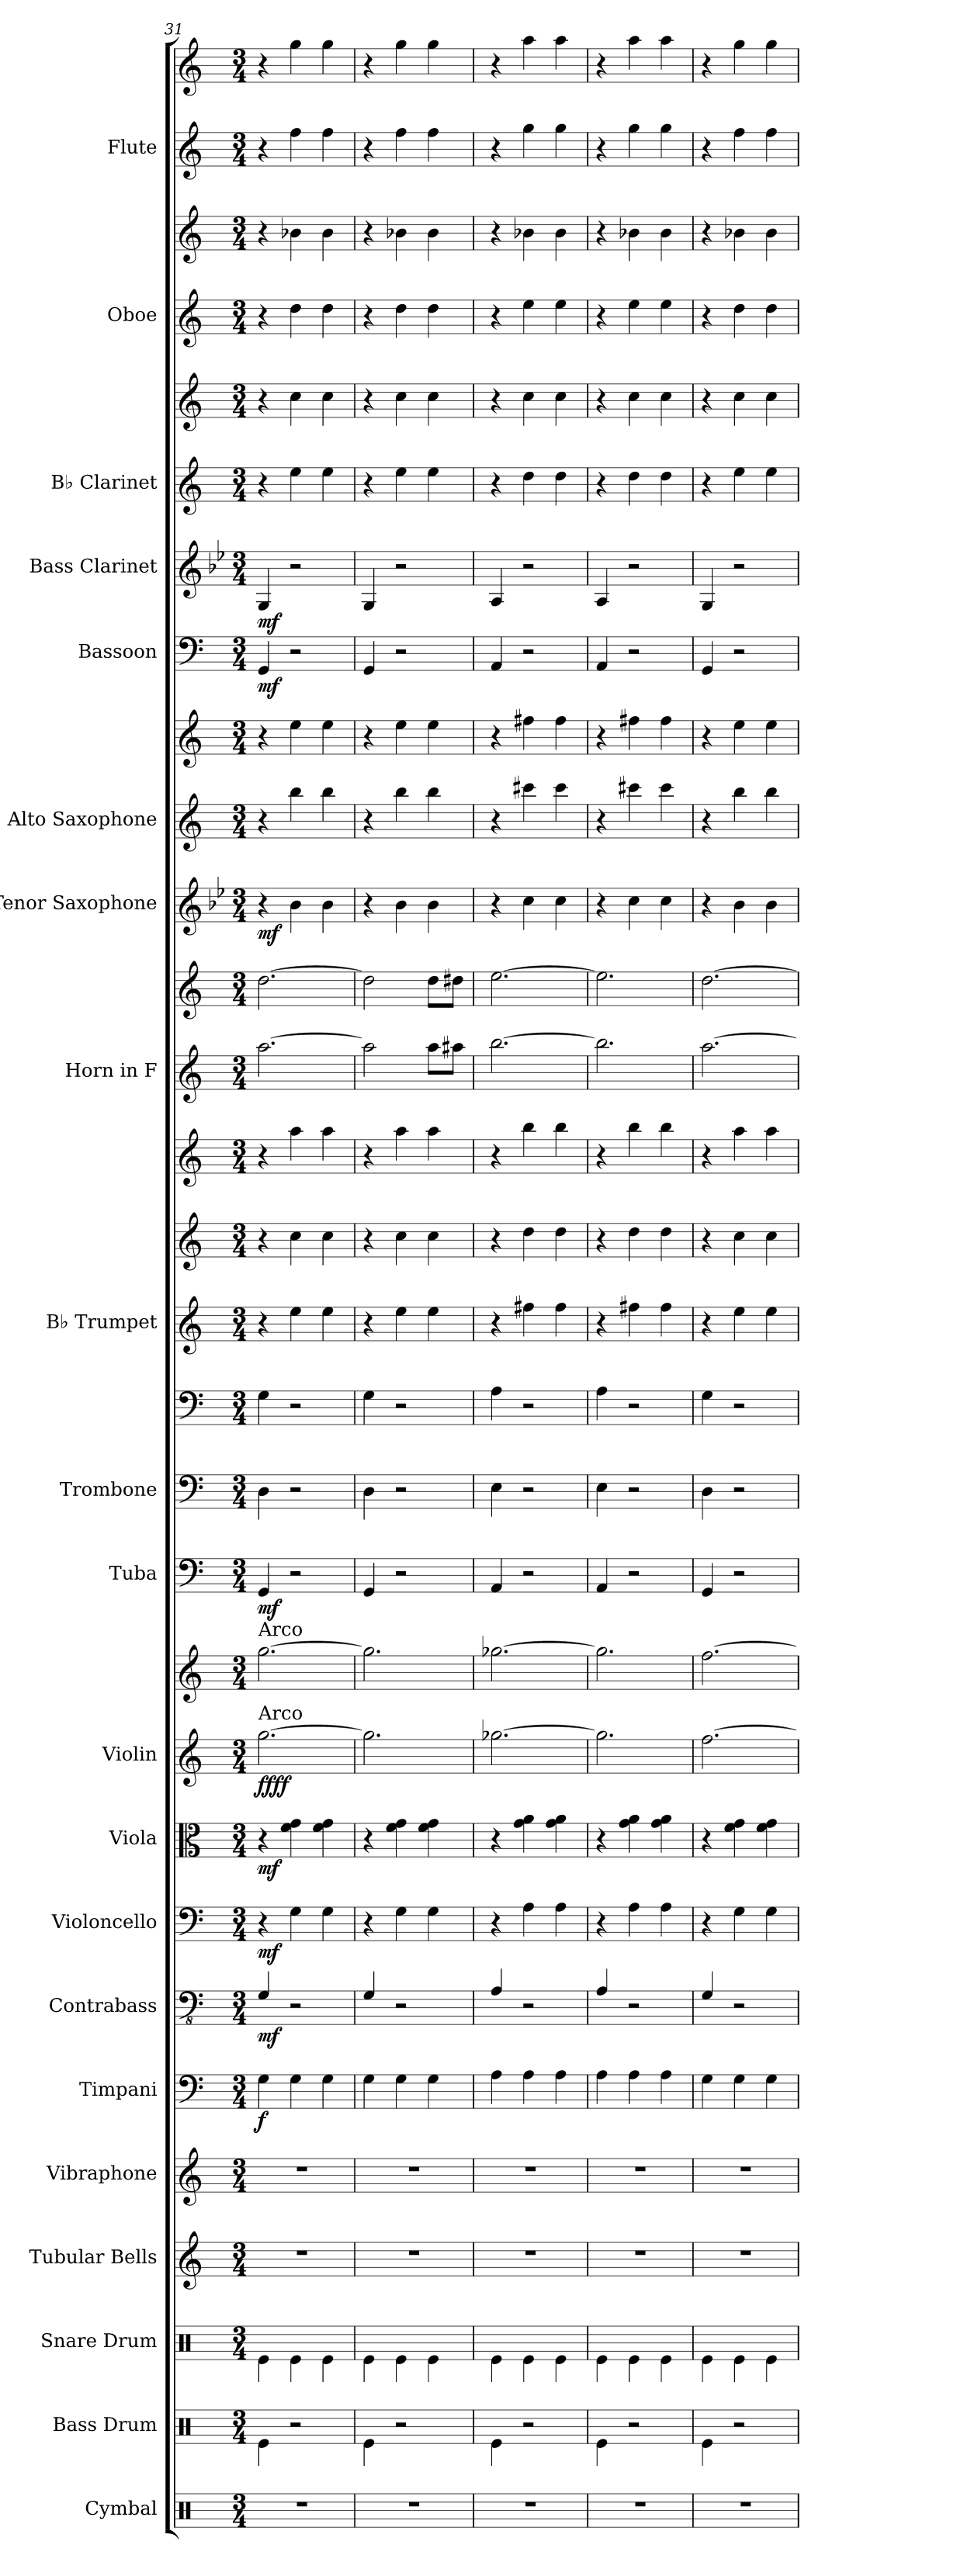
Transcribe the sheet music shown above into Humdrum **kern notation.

**kern	**kern	**kern	**kern	**kern	**kern	**dynam	**kern	**dynam	**kern	**dynam	**kern	**dynam	**kern	**kern	**dynam	**kern	**dynam	**kern	**kern	**dynam	**kern	**kern	**kern	**dynam	**kern	**kern	**dynam	**kern	**dynam	**kern	**kern	**dynam	**kern	**dynam	**kern	**dynam	**kern	**kern	**dynam	**kern	**kern	**dynam	**kern	**kern	**dynam
*part21	*part20	*part19	*part18	*part17	*part16	*part16	*part15	*part15	*part14	*part14	*part13	*part13	*part12	*part12	*part12	*part11	*part11	*part10	*part10	*part10	*part9	*part9	*part9	*part9	*part8	*part8	*part8	*part7	*part7	*part6	*part6	*part6	*part5	*part5	*part4	*part4	*part3	*part3	*part3	*part2	*part2	*part2	*part1	*part1	*part1
*staff30	*staff29	*staff28	*staff27	*staff26	*staff25	*staff25	*staff24	*staff24	*staff23	*staff23	*staff22	*staff22	*staff21	*staff20	*staff20/21	*staff19	*staff19	*staff18	*staff17	*staff17/18	*staff16	*staff15	*staff14	*staff14/15/16	*staff13	*staff12	*staff12/13	*staff11	*staff11	*staff10	*staff9	*staff9/10	*staff8	*staff8	*staff7	*staff7	*staff6	*staff5	*staff5/6	*staff4	*staff3	*staff3/4	*staff2	*staff1	*staff1/2
*I"Cymbal	*I"Bass Drum	*I"Snare Drum	*I"Tubular Bells	*I"Vibraphone	*I"Timpani	*	*I"Contrabass	*	*I"Violoncello	*	*I"Viola	*	*I"Violin	*	*	*I"Tuba	*	*I"Trombone	*	*	*I"B♭ Trumpet	*	*	*	*I"Horn in F	*	*	*I"Tenor Saxophone	*	*I"Alto Saxophone	*	*	*I"Bassoon	*	*I"Bass Clarinet	*	*I"B♭ Clarinet	*	*	*I"Oboe	*	*	*I"Flute	*	*
*I'Cym.	*I'B. Dr.	*I'Sn. Dr.	*I'Tu. Be.	*I'Vib.	*I'Timp.	*	*I'Cb.	*	*I'Vc.	*	*I'Vla.	*	*I'Vln.	*	*	*I'Tba.	*	*I'Tbn.	*	*	*I'B♭ Tpt.	*	*	*	*	*	*	*I'T. Sax.	*	*I'A. Sax.	*	*	*I'Bsn.	*	*I'B. Cl.	*	*I'B♭ Cl.	*	*	*I'Ob.	*	*	*I'Fl.	*	*
*clefX	*clefX	*clefX	*clefG2	*clefG2	*clefF4	*	*clefFv4	*	*clefF4	*	*clefC3	*	*clefG2	*clefG2	*	*clefF4	*	*clefF4	*clefF4	*	*clefG2	*clefG2	*clefG2	*	*clefG2	*clefG2	*	*clefG2	*	*clefG2	*clefG2	*	*clefF4	*	*clefG2	*	*clefG2	*clefG2	*	*clefG2	*clefG2	*	*clefG2	*clefG2	*
*	*	*	*	*	*	*	*ITrd7c12	*	*	*	*	*	*	*	*	*	*	*	*	*	*ITrd1c2	*ITrd1c2	*ITrd1c2	*	*ITrd4c7	*ITrd4c7	*	*ITrd8c14	*	*ITrd5c9	*ITrd5c9	*	*	*	*ITrd8c14	*	*ITrd1c2	*ITrd1c2	*	*	*	*	*	*	*
*k[]	*k[]	*k[]	*k[]	*k[]	*k[]	*	*k[]	*	*k[]	*	*k[]	*	*k[]	*k[]	*	*k[]	*	*k[]	*k[]	*	*k[b-e-]	*k[b-e-]	*k[b-e-]	*	*k[b-]	*k[b-]	*	*k[b-e-]	*	*k[b-e-a-]	*k[b-e-a-]	*	*k[]	*	*k[b-e-]	*	*k[b-e-]	*k[b-e-]	*	*k[]	*k[]	*	*k[]	*k[]	*
*M3/4	*M3/4	*M3/4	*M3/4	*M3/4	*M3/4	*	*M3/4	*	*M3/4	*	*M3/4	*	*M3/4	*M3/4	*	*M3/4	*	*M3/4	*M3/4	*	*M3/4	*M3/4	*M3/4	*	*M3/4	*M3/4	*	*M3/4	*	*M3/4	*M3/4	*	*M3/4	*	*M3/4	*	*M3/4	*M3/4	*	*M3/4	*M3/4	*	*M3/4	*M3/4	*
*MM288	*MM288	*MM288	*MM288	*MM288	*MM288	*	*MM288	*	*MM288	*	*MM288	*	*MM288	*MM288	*	*MM288	*	*MM288	*MM288	*	*MM288	*MM288	*MM288	*	*MM288	*MM288	*	*MM288	*	*MM288	*MM288	*	*MM288	*	*MM288	*	*MM288	*MM288	*	*MM288	*MM288	*	*MM288	*MM288	*
=31	=31	=31	=31	=31	=31	=31	=31	=31	=31	=31	=31	=31	=31	=31	=31	=31	=31	=31	=31	=31	=31	=31	=31	=31	=31	=31	=31	=31	=31	=31	=31	=31	=31	=31	=31	=31	=31	=31	=31	=31	=31	=31	=31	=31	=31
!	!	!	!	!	!	!	!	!	!	!	!	!	!	!LO:TX:a:t=Arco	!	!	!	!	!	!	!	!	!	!	!	!	!	!	!	!	!	!	!	!	!	!	!	!	!	!	!	!	!	!	!
!	!	!	!	!	!	!	!	!	!	!	!	!	!LO:TX:a:t=Arco	!	!	!	!	!	!	!	!	!	!	!	!	!	!	!	!	!	!	!	!	!	!	!	!	!	!	!	!	!	!	!	!
!	!	!	!	!	!	!LO:DY:b	!	!LO:DY:b	!	!LO:DY:b	!	!LO:DY:b	!	!	!LO:DY:b=2	!	!	!	!	!	!	!	!	!	!	!	!	!	!	!	!	!	!	!	!	!	!	!	!	!	!	!	!	!	!
!	!	!	!	!	!	!	!	!	!	!	!	!	!	!	!LO:DY:n=1:b	!	!LO:DY:b	!	!	!LO:DY:b=2	!	!	!	!	!	!	!	!	!	!	!	!	!	!	!	!	!	!	!	!	!	!	!	!	!
!	!	!	!	!	!	!	!	!	!	!	!	!	!	!	!	!	!	!	!	!LO:DY:n=1:b	!	!	!	!LO:DY:b=3	!	!	!	!	!	!	!	!	!	!	!	!	!	!	!	!	!	!	!	!	!
!	!	!	!	!	!	!	!	!	!	!	!	!	!	!	!	!	!	!	!	!	!	!	!	!LO:DY:n=1:b=2	!	!	!	!	!	!	!	!	!	!	!	!	!	!	!	!	!	!	!	!	!
!	!	!	!	!	!	!	!	!	!	!	!	!	!	!	!	!	!	!	!	!	!	!	!	!LO:DY:n=2:b	!	!	!LO:DY:b=2	!	!	!	!	!	!	!	!	!	!	!	!	!	!	!	!	!	!
!	!	!	!	!	!	!	!	!	!	!	!	!	!	!	!	!	!	!	!	!	!	!	!	!	!	!	!LO:DY:n=1:b	!	!LO:DY:b	!	!	!LO:DY:b=2	!	!	!	!	!	!	!	!	!	!	!	!	!
!	!	!	!	!	!	!	!	!	!	!	!	!	!	!	!	!	!	!	!	!	!	!	!	!	!	!	!	!	!	!	!	!LO:DY:n=1:b	!	!LO:DY:b	!	!LO:DY:b	!	!	!LO:DY:b=2	!	!	!	!	!	!
!	!	!	!	!	!	!	!	!	!	!	!	!	!	!	!	!	!	!	!	!	!	!	!	!	!	!	!	!	!	!	!	!	!	!	!	!	!	!	!LO:DY:n=1:b	!	!	!LO:DY:b=2	!	!	!
!	!	!	!	!	!	!	!	!	!	!	!	!	!	!	!	!	!	!	!	!	!	!	!	!	!	!	!	!	!	!	!	!	!	!	!	!	!	!	!	!	!	!LO:DY:n=1:b	!	!	!LO:DY:b=2
!	!	!	!	!	!	!	!	!	!	!	!	!	!	!	!	!	!	!	!	!	!	!	!	!	!	!	!	!	!	!	!	!	!	!	!	!	!	!	!	!	!	!	!	!	!LO:DY:n=1:b
2.r	4Re\	4Re\	2.r	2.r	4G\	f	4GGG/	mf	4r	mf	4r	mf	[2.gg\	[2.gg\	ff ff	4GG/	mf	4D\	4G\	mf mf	4r	4r	4r	mf mf mf	[2.dd\	[2.g\	mf mf	4r	mf	4r	4r	mf mf	4GG/	mf	4GG/	mf	4r	4r	mf mf	4r	4r	mf mf	4r	4r	mf mf
.	2r	4Re\	.	.	4G\	.	2r	.	4G\	.	4f\ 4g\	.	.	.	.	2r	.	2r	2r	.	4dd\	4b-\	4gg\	.	.	.	.	4B-\	.	4dd\	4g\	.	2r	.	2r	.	4dd\	4b-\	.	4dd\	4b-X\	.	4ff\	4gg\	.
.	.	4Re\	.	.	4G\	.	.	.	4G\	.	4f\ 4g\	.	.	.	.	.	.	.	.	.	4dd\	4b-\	4gg\	.	.	.	.	4B-\	.	4dd\	4g\	.	.	.	.	.	4dd\	4b-\	.	4dd\	4b-\	.	4ff\	4gg\	.
=32	=32	=32	=32	=32	=32	=32	=32	=32	=32	=32	=32	=32	=32	=32	=32	=32	=32	=32	=32	=32	=32	=32	=32	=32	=32	=32	=32	=32	=32	=32	=32	=32	=32	=32	=32	=32	=32	=32	=32	=32	=32	=32	=32	=32	=32
2.r	4Re\	4Re\	2.r	2.r	4G\	.	4GGG/	.	4r	.	4r	.	2.gg\]	2.gg\]	.	4GG/	.	4D\	4G\	.	4r	4r	4r	.	2dd\]	2g\]	.	4r	.	4r	4r	.	4GG/	.	4GG/	.	4r	4r	.	4r	4r	.	4r	4r	.
.	2r	4Re\	.	.	4G\	.	2r	.	4G\	.	4f\ 4g\	.	.	.	.	2r	.	2r	2r	.	4dd\	4b-\	4gg\	.	.	.	.	4B-\	.	4dd\	4g\	.	2r	.	2r	.	4dd\	4b-\	.	4dd\	4b-X\	.	4ff\	4gg\	.
.	.	4Re\	.	.	4G\	.	.	.	4G\	.	4f\ 4g\	.	.	.	.	.	.	.	.	.	4dd\	4b-\	4gg\	.	8dd\L	8g\L	.	4B-\	.	4dd\	4g\	.	.	.	.	.	4dd\	4b-\	.	4dd\	4b-\	.	4ff\	4gg\	.
.	.	.	.	.	.	.	.	.	.	.	.	.	.	.	.	.	.	.	.	.	.	.	.	.	8dd#X\J	8g#X\J	.	.	.	.	.	.	.	.	.	.	.	.	.	.	.	.	.	.	.
=33	=33	=33	=33	=33	=33	=33	=33	=33	=33	=33	=33	=33	=33	=33	=33	=33	=33	=33	=33	=33	=33	=33	=33	=33	=33	=33	=33	=33	=33	=33	=33	=33	=33	=33	=33	=33	=33	=33	=33	=33	=33	=33	=33	=33	=33
2.r	4Re\	4Re\	2.r	2.r	4A\	.	4AAA/	.	4r	.	4r	.	[2.gg-X\	[2.gg-X\	.	4AA/	.	4E\	4A\	.	4r	4r	4r	.	[2.ee\	[2.a\	.	4r	.	4r	4r	.	4AA/	.	4AA/	.	4r	4r	.	4r	4r	.	4r	4r	.
.	2r	4Re\	.	.	4A\	.	2r	.	4A\	.	4g\ 4a\	.	.	.	.	2r	.	2r	2r	.	4een\	4cc\	4aa\	.	.	.	.	4c\	.	4een\	4an\	.	2r	.	2r	.	4cc\	4b-\	.	4ee\	4b-X\	.	4gg\	4aa\	.
.	.	4Re\	.	.	4A\	.	.	.	4A\	.	4g\ 4a\	.	.	.	.	.	.	.	.	.	4ee\	4cc\	4aa\	.	.	.	.	4c\	.	4ee\	4a\	.	.	.	.	.	4cc\	4b-\	.	4ee\	4b-\	.	4gg\	4aa\	.
=34	=34	=34	=34	=34	=34	=34	=34	=34	=34	=34	=34	=34	=34	=34	=34	=34	=34	=34	=34	=34	=34	=34	=34	=34	=34	=34	=34	=34	=34	=34	=34	=34	=34	=34	=34	=34	=34	=34	=34	=34	=34	=34	=34	=34	=34
2.r	4Re\	4Re\	2.r	2.r	4A\	.	4AAA/	.	4r	.	4r	.	2.gg-\]	2.gg-\]	.	4AA/	.	4E\	4A\	.	4r	4r	4r	.	2.ee\]	2.a\]	.	4r	.	4r	4r	.	4AA/	.	4AA/	.	4r	4r	.	4r	4r	.	4r	4r	.
.	2r	4Re\	.	.	4A\	.	2r	.	4A\	.	4g\ 4a\	.	.	.	.	2r	.	2r	2r	.	4een\	4cc\	4aa\	.	.	.	.	4c\	.	4een\	4an\	.	2r	.	2r	.	4cc\	4b-\	.	4ee\	4b-X\	.	4gg\	4aa\	.
.	.	4Re\	.	.	4A\	.	.	.	4A\	.	4g\ 4a\	.	.	.	.	.	.	.	.	.	4ee\	4cc\	4aa\	.	.	.	.	4c\	.	4ee\	4a\	.	.	.	.	.	4cc\	4b-\	.	4ee\	4b-\	.	4gg\	4aa\	.
=35	=35	=35	=35	=35	=35	=35	=35	=35	=35	=35	=35	=35	=35	=35	=35	=35	=35	=35	=35	=35	=35	=35	=35	=35	=35	=35	=35	=35	=35	=35	=35	=35	=35	=35	=35	=35	=35	=35	=35	=35	=35	=35	=35	=35	=35
2.r	4Re\	4Re\	2.r	2.r	4G\	.	4GGG/	.	4r	.	4r	.	[2.ff\	[2.ff\	.	4GG/	.	4D\	4G\	.	4r	4r	4r	.	[2.dd\	[2.g\	.	4r	.	4r	4r	.	4GG/	.	4GG/	.	4r	4r	.	4r	4r	.	4r	4r	.
.	2r	4Re\	.	.	4G\	.	2r	.	4G\	.	4f\ 4g\	.	.	.	.	2r	.	2r	2r	.	4dd\	4b-\	4gg\	.	.	.	.	4B-\	.	4dd\	4g\	.	2r	.	2r	.	4dd\	4b-\	.	4dd\	4b-X\	.	4ff\	4gg\	.
.	.	4Re\	.	.	4G\	.	.	.	4G\	.	4f\ 4g\	.	.	.	.	.	.	.	.	.	4dd\	4b-\	4gg\	.	.	.	.	4B-\	.	4dd\	4g\	.	.	.	.	.	4dd\	4b-\	.	4dd\	4b-\	.	4ff\	4gg\	.
=	=	=	=	=	=	=	=	=	=	=	=	=	=	=	=	=	=	=	=	=	=	=	=	=	=	=	=	=	=	=	=	=	=	=	=	=	=	=	=	=	=	=	=	=	=
*-	*-	*-	*-	*-	*-	*-	*-	*-	*-	*-	*-	*-	*-	*-	*-	*-	*-	*-	*-	*-	*-	*-	*-	*-	*-	*-	*-	*-	*-	*-	*-	*-	*-	*-	*-	*-	*-	*-	*-	*-	*-	*-	*-	*-	*-
